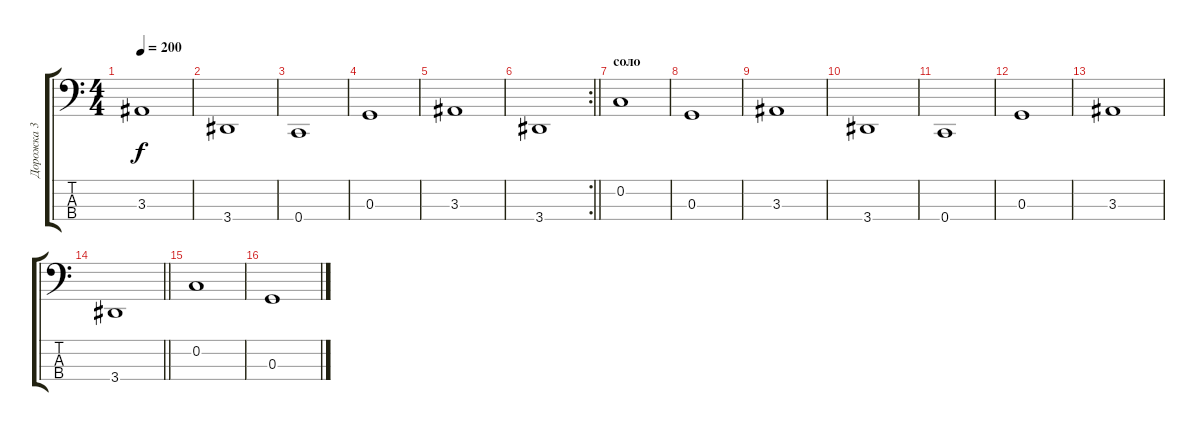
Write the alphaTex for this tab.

\track ("Дорожка 3" "Дорожка 3") {instrument electricbassfinger}
\staff {score tabs}
\tuning (F2 C2 G1 C1) {hide}
\ts (4 4)
\tempo 200
\clef f4
\ks c
3.3.1{dy f} |
3.4.1 |
0.4.1 |
0.3.1 |
3.3.1 |
\rc 2
\barLineRight lightlight
3.4.1 |
\section ("" "соло")
0.2.1 |
0.3.1 |
3.3.1 |
3.4.1 |
0.4.1 |
0.3.1 |
3.3.1 |
\barLineRight lightlight
3.4.1 |
0.2.1 |
0.3.1
